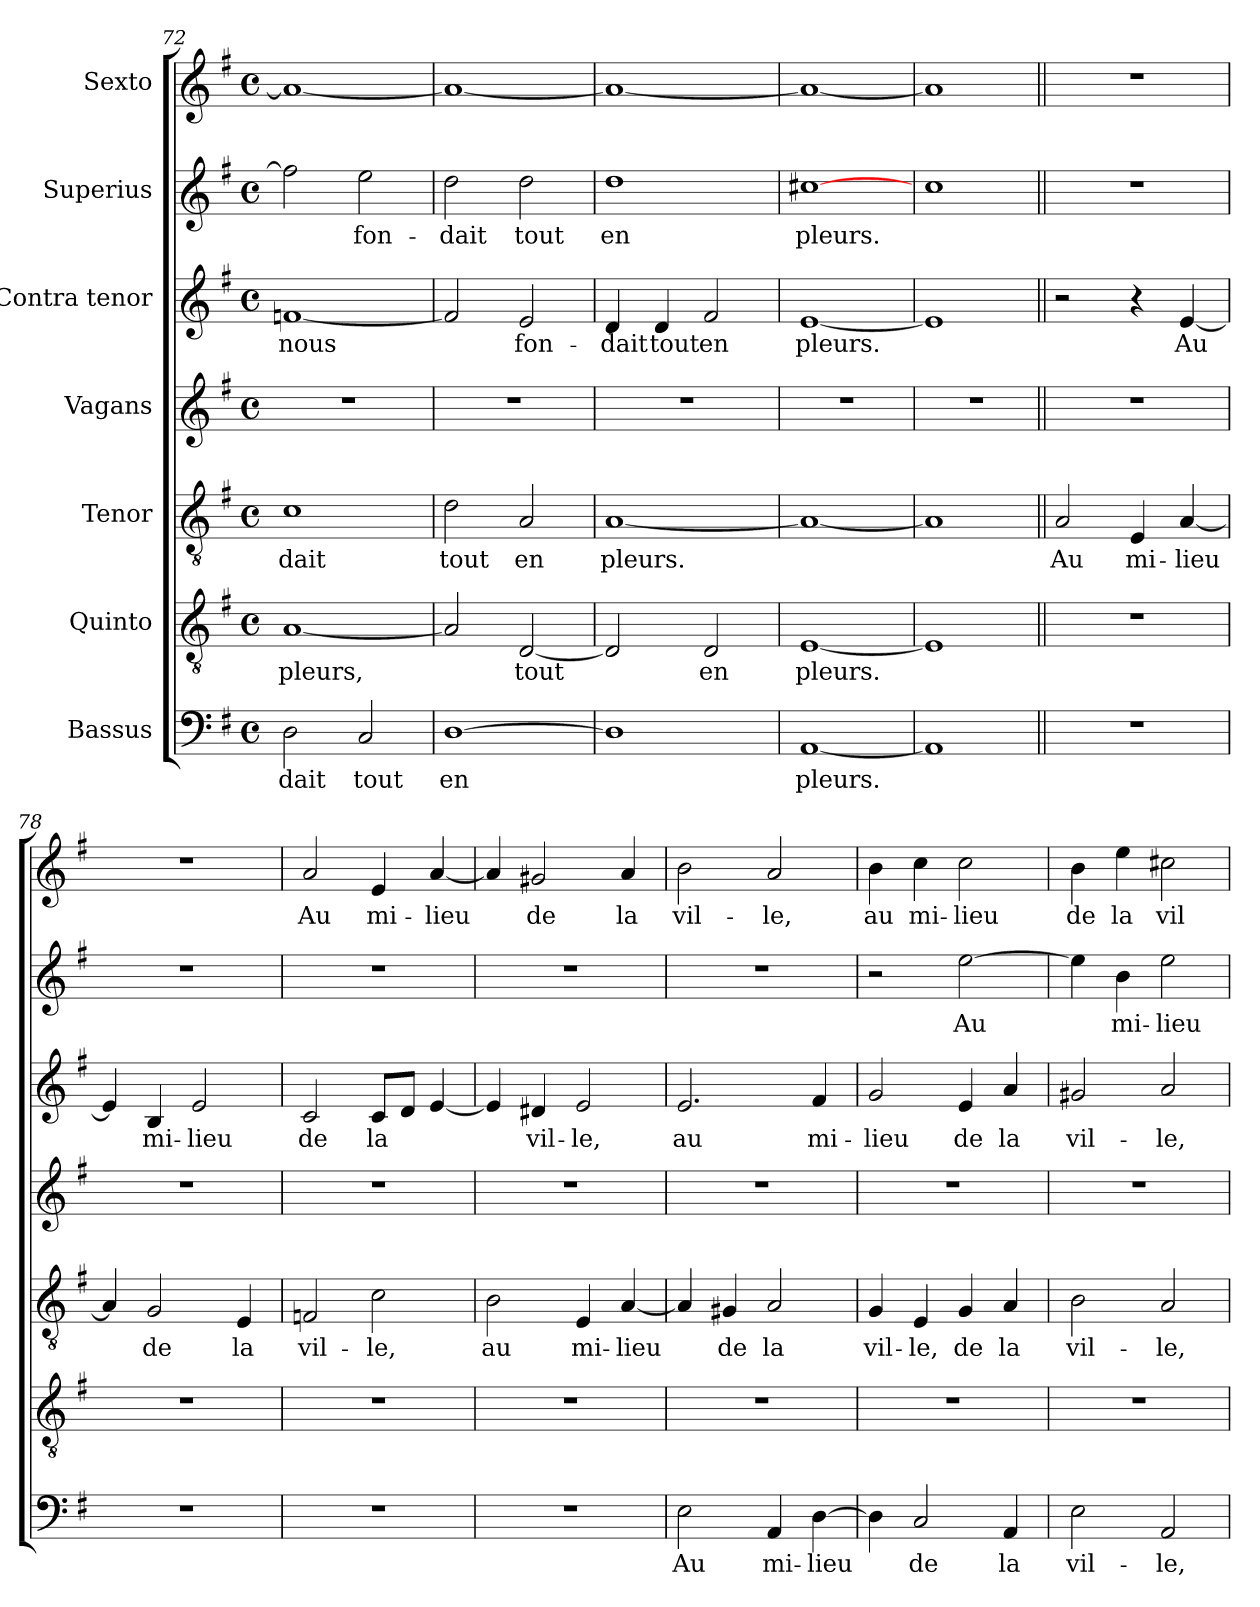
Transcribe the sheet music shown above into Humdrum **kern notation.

**kern	**text	**kern	**text	**kern	**text	**kern	**kern	**text	**kern	**text	**kern	**text
*part7	*part7	*part6	*part6	*part5	*part5	*part4	*part3	*part3	*part2	*part2	*part1	*part1
*staff7	*staff7	*staff6	*staff6	*staff5	*staff5	*staff4	*staff3	*staff3	*staff2	*staff2	*staff1	*staff1
*I"Bassus	*	*I"Quinto	*	*I"Tenor	*	*I"Vagans	*I"Contra tenor	*	*I"Superius	*	*I"Sexto	*
*clefF4	*	*clefGv2	*	*clefGv2	*	*clefG2	*clefG2	*	*clefG2	*	*clefG2	*
*k[f#]	*	*k[f#]	*	*k[f#]	*	*k[f#]	*k[f#]	*	*k[f#]	*	*k[f#]	*
*G:	*	*G:	*	*G:	*	*G:	*G:	*	*G:	*	*G:	*
*M4/4	*	*M4/4	*	*M4/4	*	*M4/4	*M4/4	*	*M4/4	*	*M4/4	*
*met(c)	*	*met(c)	*	*met(c)	*	*met(c)	*met(c)	*	*met(c)	*	*met(c)	*
=72	=72	=72	=72	=72	=72	=72	=72	=72	=72	=72	=72	=72
!	!LO:LY:b	!	!LO:LY:b	!	!LO:LY:b	!	!	!LO:LY:b	!	!	!	!
2D\	-dait	[1A	pleurs,	1c	-dait	1r	[1fn	nous	2ff#\]	.	1a_	.
!	!LO:LY:b	!	!	!	!	!	!	!	!	!LO:LY:b	!	!
2C/	tout	.	.	.	.	.	.	.	2ee\	fon-	.	.
=73	=73	=73	=73	=73	=73	=73	=73	=73	=73	=73	=73	=73
!	!LO:LY:b	!	!	!	!LO:LY:b	!	!	!	!	!LO:LY:b	!	!
[1D	en	2A/]	.	2d\	tout	1r	2f/]	.	2dd\	-dait	1a_	.
!	!	!	!LO:LY:b	!	!LO:LY:b	!	!	!LO:LY:b	!	!LO:LY:b	!	!
.	.	[2D/	tout	2A/	en	.	2e/	fon-	2dd\	tout	.	.
=74	=74	=74	=74	=74	=74	=74	=74	=74	=74	=74	=74	=74
!	!	!	!	!	!LO:LY:b	!	!	!LO:LY:b	!	!LO:LY:b	!	!
1D]	.	2D/]	.	[1A	pleurs.	1r	4d/	-dait	1dd	en	1a_	.
!	!	!	!	!	!	!	!	!LO:LY:b	!	!	!	!
.	.	.	.	.	.	.	4d/	tout	.	.	.	.
!	!	!	!LO:LY:b	!	!	!	!	!LO:LY:b	!	!	!	!
.	.	2D/	en	.	.	.	2f#/	en	.	.	.	.
=75	=75	=75	=75	=75	=75	=75	=75	=75	=75	=75	=75	=75
!	!LO:LY:b	!	!LO:LY:b	!	!	!	!	!LO:LY:b	!	!LO:LY:b	!	!
[1AA	pleurs.	[1E	pleurs.	1A_	.	1r	[1e	pleurs.	[1cc#X	pleurs.	1a_	.
=76	=76	=76	=76	=76	=76	=76	=76	=76	=76	=76	=76	=76
1AA]	.	1E]	.	1A]	.	1r	1e]	.	1cc	.	1a]	.
!!LO:PB:g=z
=77||	=77||	=77||	=77||	=77||	=77||	=77||	=77||	=77||	=77||	=77||	=77||	=77||
!	!	!	!	!	!LO:LY:b	!	!	!	!	!	!	!
1r	.	1r	.	2A/	Au	1r	2r	.	1r	.	1r	.
!	!	!	!	!	!LO:LY:b	!	!	!	!	!	!	!
.	.	.	.	4E/	mi-	.	4r	.	.	.	.	.
!	!	!	!	!	!LO:LY:b	!	!	!LO:LY:b	!	!	!	!
.	.	.	.	[4A/	-lieu	.	[4e/	Au	.	.	.	.
=78	=78	=78	=78	=78	=78	=78	=78	=78	=78	=78	=78	=78
1r	.	1r	.	4A/]	.	1r	4e/]	.	1r	.	1r	.
!	!	!	!	!	!LO:LY:b	!	!	!LO:LY:b	!	!	!	!
.	.	.	.	2G/	de	.	4B/	mi-	.	.	.	.
!	!	!	!	!	!	!	!	!LO:LY:b	!	!	!	!
.	.	.	.	.	.	.	2e/	-lieu	.	.	.	.
!	!	!	!	!	!LO:LY:b	!	!	!	!	!	!	!
.	.	.	.	4E/	la	.	.	.	.	.	.	.
=79	=79	=79	=79	=79	=79	=79	=79	=79	=79	=79	=79	=79
!	!	!	!	!	!LO:LY:b	!	!	!LO:LY:b	!	!	!	!LO:LY:b
1r	.	1r	.	2Fn/	vil-	1r	2c/	de	1r	.	2a/	Au
!	!	!	!	!	!LO:LY:b	!	!	!LO:LY:b	!	!	!	!LO:LY:b
.	.	.	.	2c\	-le,	.	8c/L	la	.	.	4e/	mi-
.	.	.	.	.	.	.	8d/J	.	.	.	.	.
!	!	!	!	!	!	!	!	!	!	!	!	!LO:LY:b
.	.	.	.	.	.	.	[4e/	.	.	.	[4a/	-lieu
=80	=80	=80	=80	=80	=80	=80	=80	=80	=80	=80	=80	=80
!	!	!	!	!	!LO:LY:b	!	!	!	!	!	!	!
1r	.	1r	.	2B\	au	1r	4e/]	.	1r	.	4a/]	.
!	!	!	!	!	!	!	!	!LO:LY:b	!	!	!	!LO:LY:b
.	.	.	.	.	.	.	4d#X/	vil-	.	.	2g#X/	de
!	!	!	!	!	!LO:LY:b	!	!	!LO:LY:b	!	!	!	!
.	.	.	.	4E/	mi-	.	2e/	-le,	.	.	.	.
!	!	!	!	!	!LO:LY:b	!	!	!	!	!	!	!LO:LY:b
.	.	.	.	[4A/	-lieu	.	.	.	.	.	4a/	la
=81	=81	=81	=81	=81	=81	=81	=81	=81	=81	=81	=81	=81
!	!LO:LY:b	!	!	!	!	!	!	!LO:LY:b	!	!	!	!LO:LY:b
2E\	Au	1r	.	4A/]	.	1r	2.e/	au	1r	.	2b\	vil-
!	!	!	!	!	!LO:LY:b	!	!	!	!	!	!	!
.	.	.	.	4G#X/	de	.	.	.	.	.	.	.
!	!LO:LY:b	!	!	!	!LO:LY:b	!	!	!	!	!	!	!LO:LY:b
4AA/	mi-	.	.	2A/	la	.	.	.	.	.	2a/	-le,
!	!LO:LY:b	!	!	!	!	!	!	!LO:LY:b	!	!	!	!
[4D\	-lieu	.	.	.	.	.	4f#/	mi-	.	.	.	.
=82	=82	=82	=82	=82	=82	=82	=82	=82	=82	=82	=82	=82
!	!	!	!	!	!LO:LY:b	!	!	!LO:LY:b	!	!	!	!LO:LY:b
4D\]	.	1r	.	4G/	vil-	1r	2g/	-lieu	2r	.	4b\	au
!	!LO:LY:b	!	!	!	!LO:LY:b	!	!	!	!	!	!	!LO:LY:b
2C/	de	.	.	4E/	-le,	.	.	.	.	.	4cc\	mi-
!	!	!	!	!	!LO:LY:b	!	!	!LO:LY:b	!	!LO:LY:b	!	!LO:LY:b
.	.	.	.	4G/	de	.	4e/	de	[2ee\	Au	2cc\	-lieu
!	!LO:LY:b	!	!	!	!LO:LY:b	!	!	!LO:LY:b	!	!	!	!
4AA/	la	.	.	4A/	la	.	4a/	la	.	.	.	.
=83	=83	=83	=83	=83	=83	=83	=83	=83	=83	=83	=83	=83
!	!LO:LY:b	!	!	!	!LO:LY:b	!	!	!LO:LY:b	!	!	!	!LO:LY:b
2E\	vil-	1r	.	2B\	vil-	1r	2g#X/	vil-	4ee\]	.	4b\	de
!	!	!	!	!	!	!	!	!	!	!LO:LY:b	!	!LO:LY:b
.	.	.	.	.	.	.	.	.	4b\	mi-	4ee\	la
!	!LO:LY:b	!	!	!	!LO:LY:b	!	!	!LO:LY:b	!	!LO:LY:b	!	!LO:LY:b
2AA/	-le,	.	.	2A/	-le,	.	2a/	-le,	2ee\	-lieu	2cc#X\	vil-
=	=	=	=	=	=	=	=	=	=	=	=	=
*-	*-	*-	*-	*-	*-	*-	*-	*-	*-	*-	*-	*-
